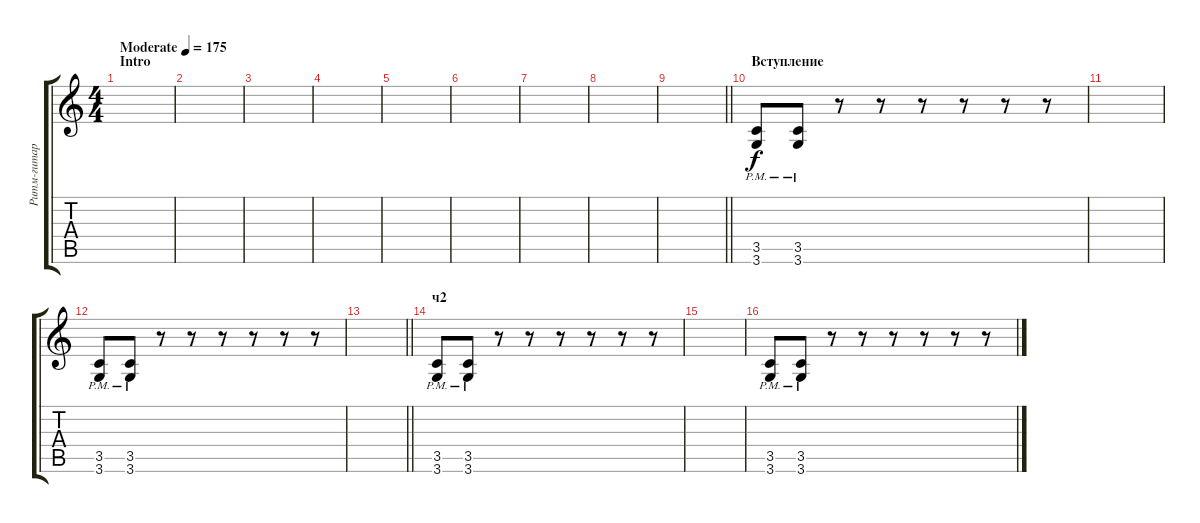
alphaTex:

\track ("Ритм-гитара" "Ритм-гитар") {instrument distortionguitar}
\staff {score tabs}
\tuning (E4 B3 G3 D3 A2 E2) {hide}
\ts (4 4)
\section ("" "Intro")
\tempo (175 "Moderate")
\clef g2
\ks c
|
|
|
|
|
|
|
|
\barLineRight lightlight
|
\section ("" "Вступление")
(3.5{pm} 3.6{pm}).8 (3.5{pm} 3.6{pm}).8 r.8 r.8 r.8 r.8 r.8 r.8 |
|
(3.5{pm} 3.6{pm}).8 (3.5{pm} 3.6{pm}).8 r.8 r.8 r.8 r.8 r.8 r.8 |
\barLineRight lightlight
|
\section ("" "ч2")
(3.5{pm} 3.6{pm}).8 (3.5{pm} 3.6{pm}).8 r.8 r.8 r.8 r.8 r.8 r.8 |
|
(3.5{pm} 3.6{pm}).8 (3.5{pm} 3.6{pm}).8 r.8 r.8 r.8 r.8 r.8 r.8
